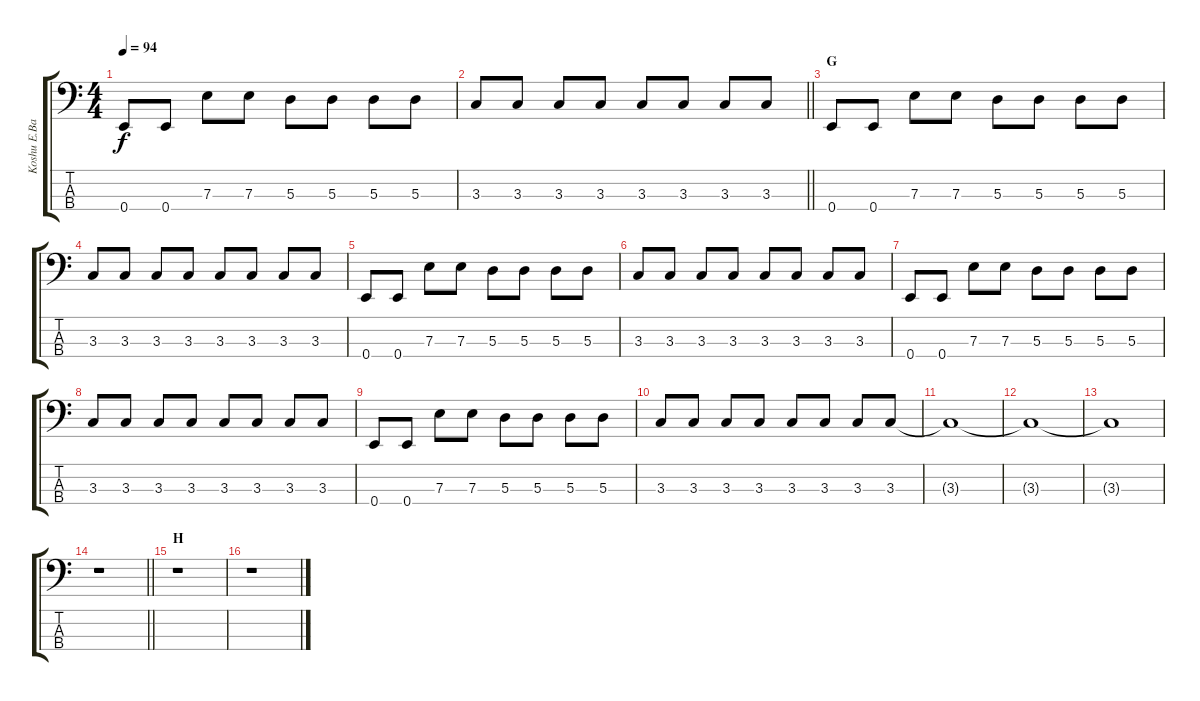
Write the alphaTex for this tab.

\track ("Koshu E.Bass" "Koshu E.Ba") {instrument electricbassfinger}
\staff {score tabs}
\tuning (G2 D2 A1 E1) {hide}
\ts (4 4)
\tempo 94
\clef f4
\ks c
0.4.8{dy f} 0.4.8 7.3.8 7.3.8 5.3.8 5.3.8 5.3.8 5.3.8 |
\barLineRight lightlight
3.3.8 3.3.8 3.3.8 3.3.8 3.3.8 3.3.8 3.3.8 3.3.8 |
\section ("" "G")
0.4.8 0.4.8 7.3.8 7.3.8 5.3.8 5.3.8 5.3.8 5.3.8 |
3.3.8 3.3.8 3.3.8 3.3.8 3.3.8 3.3.8 3.3.8 3.3.8 |
0.4.8 0.4.8 7.3.8 7.3.8 5.3.8 5.3.8 5.3.8 5.3.8 |
3.3.8 3.3.8 3.3.8 3.3.8 3.3.8 3.3.8 3.3.8 3.3.8 |
0.4.8 0.4.8 7.3.8 7.3.8 5.3.8 5.3.8 5.3.8 5.3.8 |
3.3.8 3.3.8 3.3.8 3.3.8 3.3.8 3.3.8 3.3.8 3.3.8 |
0.4.8 0.4.8 7.3.8 7.3.8 5.3.8 5.3.8 5.3.8 5.3.8 |
3.3.8 3.3.8 3.3.8 3.3.8 3.3.8 3.3.8 3.3.8 3.3.8 |
3.3{t}.1 |
3.3{t}.1 |
3.3{t}.1 |
\barLineRight lightlight
r.1 |
\section ("" "H")
r.1 |
r.1
